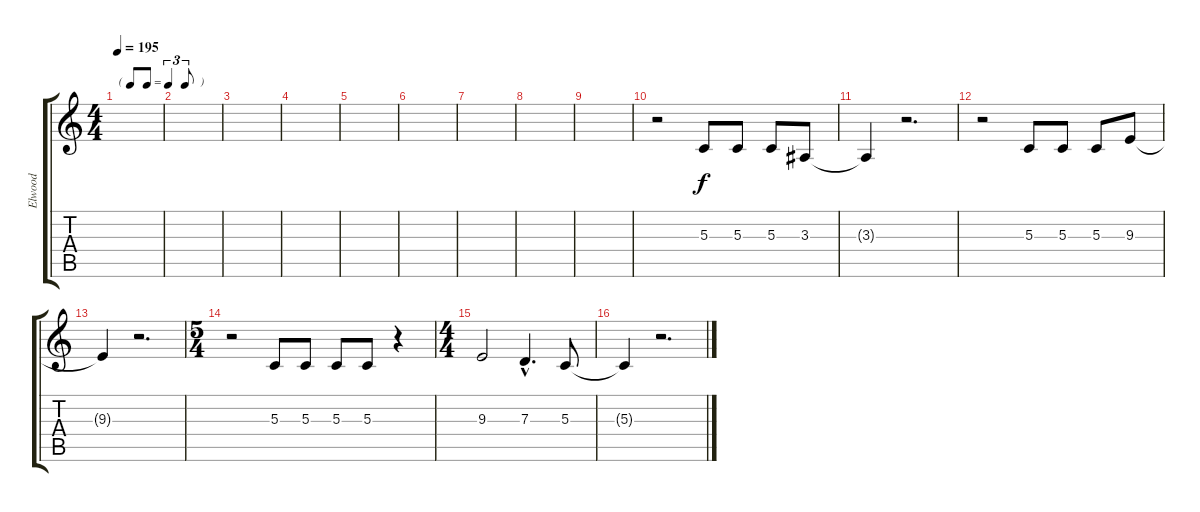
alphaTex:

\track ("Elwood" "Elwood") {instrument oboe}
\staff {score tabs}
\tuning (E4 B3 G3 D3 A2 E2) {hide}
\ts (4 4)
\tf triplet8th
\tempo 195
\clef g2
\ks c
|
|
|
|
|
|
|
|
|
r.2 5.3.8 5.3.8 5.3.8 3.3.8 |
3.3{t}.4 r.2{d} |
r.2 5.3.8 5.3.8 5.3.8 9.3.8 |
9.3{t}.4 r.2{d} |
\ts (5 4)
r.2 5.3.8 5.3.8 5.3.8 5.3.8 r.4 |
\ts (4 4)
9.3.2 7.3{hac}.4{d} 5.3.8 |
5.3{t}.4 r.2{d}
